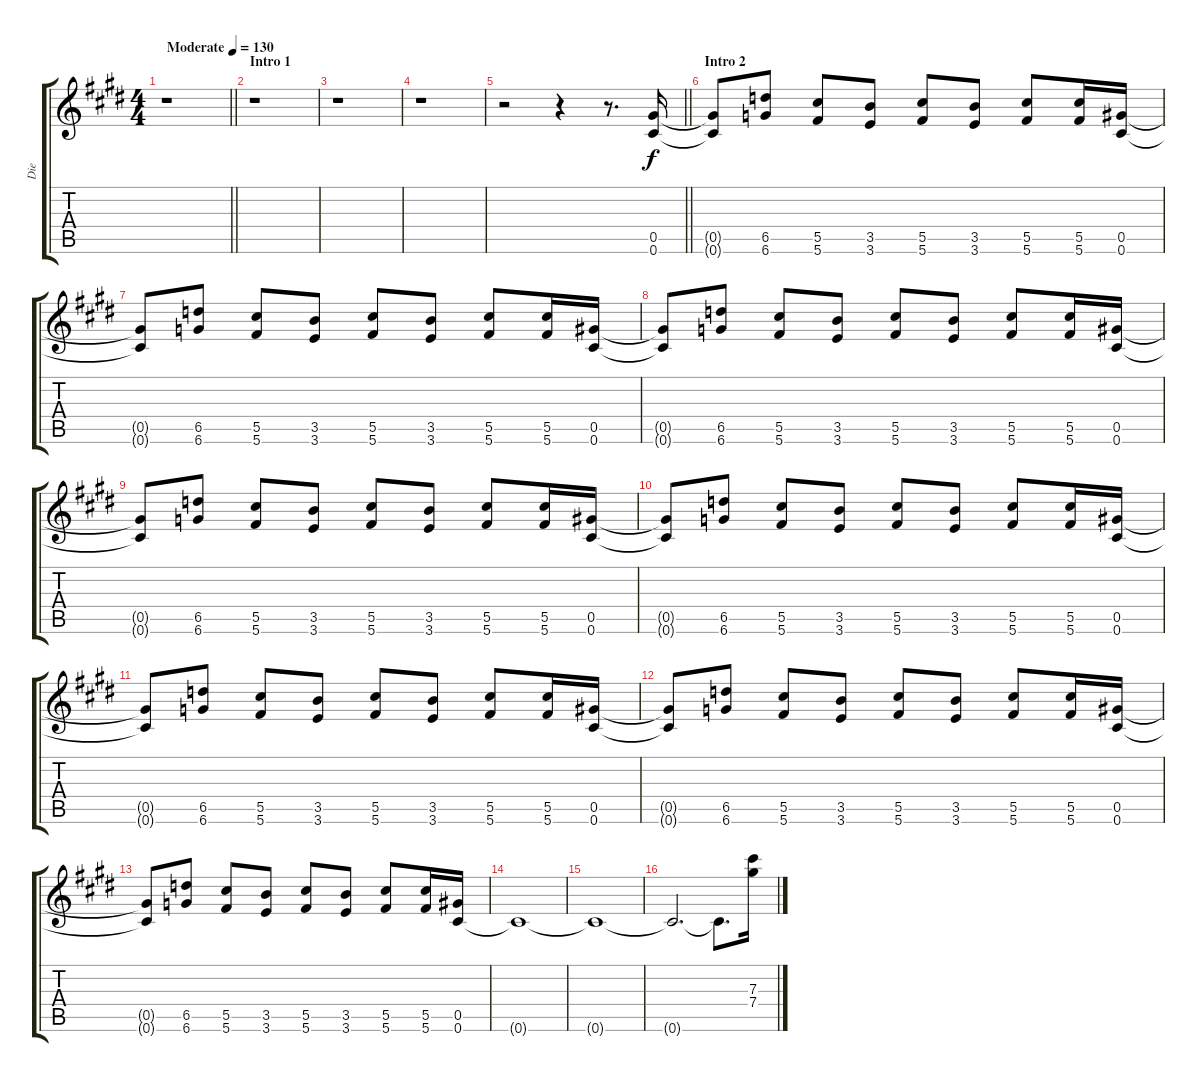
\track ("Die" "Die") {instrument distortionguitar}
\staff {score tabs}
\tuning (Eb4 Bb3 Gb3 Db3 Ab2 Db2) {hide}
\ts (4 4)
\tempo (130 "Moderate")
\clef g2
\barLineRight lightlight
\ks c#minor
r.1{dy f instrument distortionguitar} |
\section ("" "Intro 1")
r.1 |
r.1 |
r.1 |
\barLineRight lightlight
r.2 r.4 r.8{d} (0.5 0.6).16{ot 8vb} |
\section ("" "Intro 2")
(0.5{t} 0.6{t}).8{ot 8vb} (6.5 6.6).8{ot 8vb} (5.5 5.6).8{ot 8vb} (3.5 3.6).8{ot 8vb} (5.5 5.6).8{ot 8vb} (3.5 3.6).8{ot 8vb} (5.5 5.6).8{ot 8vb} (5.5 5.6).16{ot 8vb} (0.5 0.6).16{ot 8vb} |
(0.5{t} 0.6{t}).8{ot 8vb} (6.5 6.6).8{ot 8vb} (5.5 5.6).8{ot 8vb} (3.5 3.6).8{ot 8vb} (5.5 5.6).8{ot 8vb} (3.5 3.6).8{ot 8vb} (5.5 5.6).8{ot 8vb} (5.5 5.6).16{ot 8vb} (0.5 0.6).16{ot 8vb} |
(0.5{t} 0.6{t}).8{ot 8vb} (6.5 6.6).8{ot 8vb} (5.5 5.6).8{ot 8vb} (3.5 3.6).8{ot 8vb} (5.5 5.6).8{ot 8vb} (3.5 3.6).8{ot 8vb} (5.5 5.6).8{ot 8vb} (5.5 5.6).16{ot 8vb} (0.5 0.6).16{ot 8vb} |
(0.5{t} 0.6{t}).8{ot 8vb} (6.5 6.6).8{ot 8vb} (5.5 5.6).8{ot 8vb} (3.5 3.6).8{ot 8vb} (5.5 5.6).8{ot 8vb} (3.5 3.6).8{ot 8vb} (5.5 5.6).8{ot 8vb} (5.5 5.6).16{ot 8vb} (0.5 0.6).16{ot 8vb} |
(0.5{t} 0.6{t}).8{ot 8vb} (6.5 6.6).8{ot 8vb} (5.5 5.6).8{ot 8vb} (3.5 3.6).8{ot 8vb} (5.5 5.6).8{ot 8vb} (3.5 3.6).8{ot 8vb} (5.5 5.6).8{ot 8vb} (5.5 5.6).16{ot 8vb} (0.5 0.6).16{ot 8vb} |
(0.5{t} 0.6{t}).8{ot 8vb} (6.5 6.6).8{ot 8vb} (5.5 5.6).8{ot 8vb} (3.5 3.6).8{ot 8vb} (5.5 5.6).8{ot 8vb} (3.5 3.6).8{ot 8vb} (5.5 5.6).8{ot 8vb} (5.5 5.6).16{ot 8vb} (0.5 0.6).16{ot 8vb} |
(0.5{t} 0.6{t}).8{ot 8vb} (6.5 6.6).8{ot 8vb} (5.5 5.6).8{ot 8vb} (3.5 3.6).8{ot 8vb} (5.5 5.6).8{ot 8vb} (3.5 3.6).8{ot 8vb} (5.5 5.6).8{ot 8vb} (5.5 5.6).16{ot 8vb} (0.5 0.6).16{ot 8vb} |
(0.5{t} 0.6{t}).8{ot 8vb} (6.5 6.6).8{ot 8vb} (5.5 5.6).8{ot 8vb} (3.5 3.6).8{ot 8vb} (5.5 5.6).8{ot 8vb} (3.5 3.6).8{ot 8vb} (5.5 5.6).8{ot 8vb} (5.5 5.6).16{ot 8vb} (0.5 0.6).16{ot 8vb} |
0.6{t}.1{ot 8vb} |
0.6{t}.1{ot 8vb} |
0.6{t}.2{d ot 8vb} 0.6{t}.8{d ot 8vb} (7.3 7.4).16{ot 8vb}
